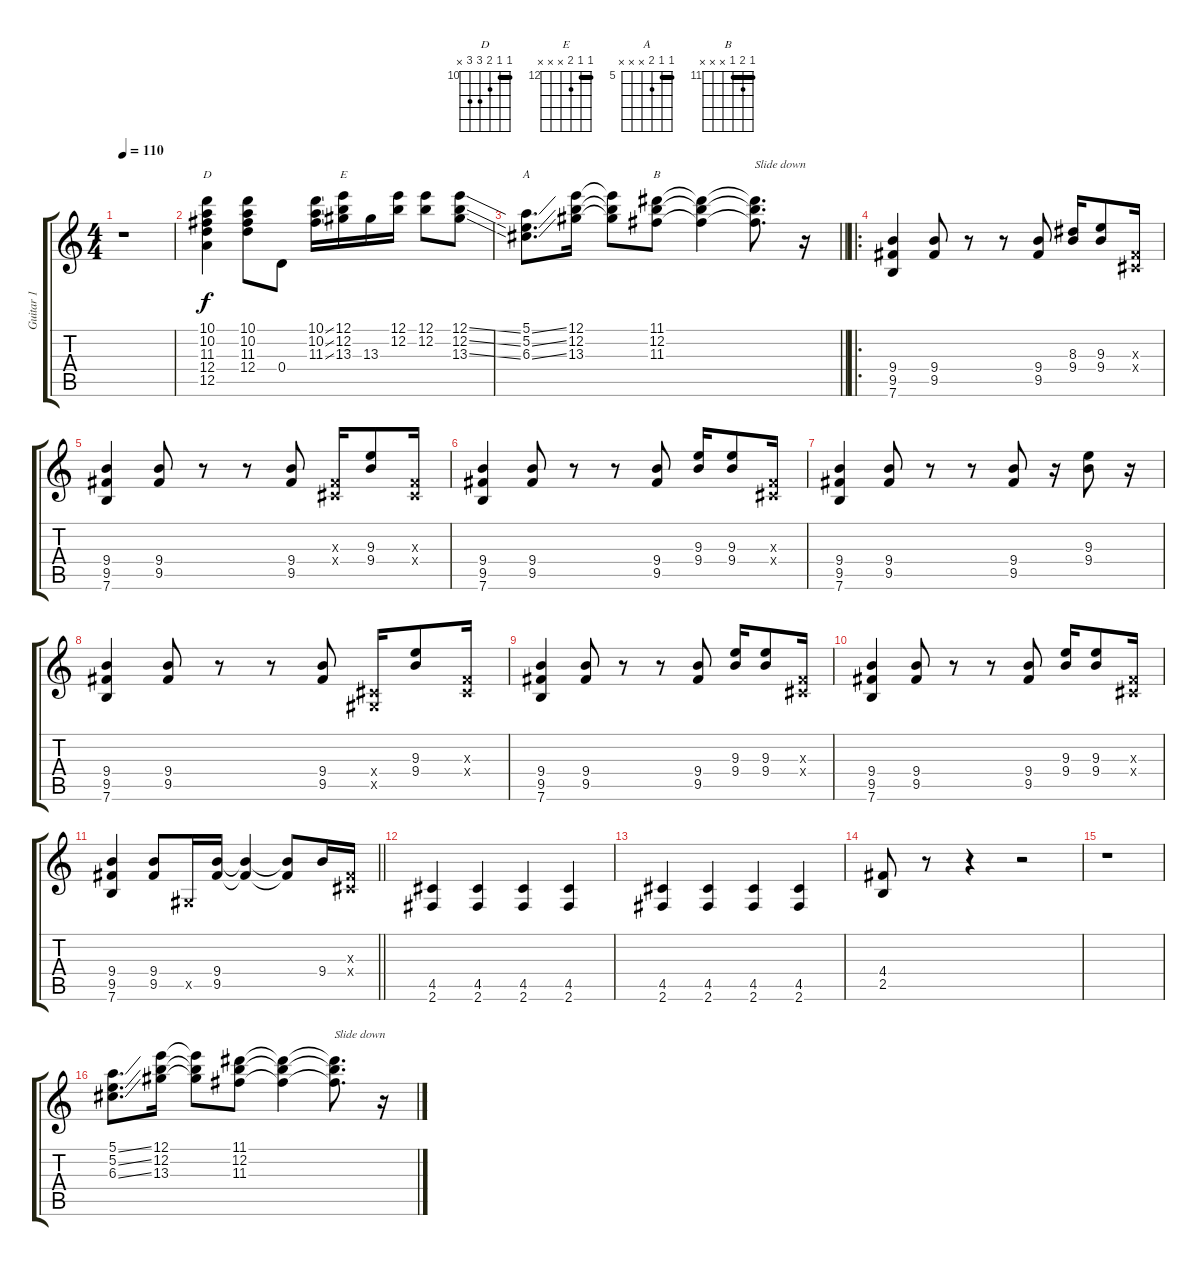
\track ("Guitar 1" "Guitar 1") {instrument overdrivenguitar}
\staff {score tabs}
\tuning (E4 B3 G3 D3 A2 E2) {hide}
\chord ("D" 10 10 11 12 12 x) {firstfret 10 barre 10}
\chord ("E" 12 12 13 x x x) {firstfret 12 barre 12}
\chord ("A" 5 5 6 x x x) {firstfret 5 barre 5}
\chord ("B" 11 12 11 x x x) {firstfret 11 barre 11}
\ts (4 4)
\tempo 110
\clef g2
\ks c
r.1{dy f} |
(10.1 10.2 11.3 12.4 12.5).4{ch "D"} (10.1 10.2 11.3 12.4).8 0.4.8 (10.1{ss} 10.2{ss} 11.3{ss}).16 (12.1 12.2 13.3).16{ch "E"} 13.3.16 (12.1 12.2).16 (12.1 12.2).8 (12.1{ss} 12.2{ss} 13.3{ss}).8 |
\barLineRight lightlight
(5.1{ss} 5.2{ss} 6.3{ss}).8{d ch "A"} (12.1 12.2 13.3).16 (12.1{t} 12.2{t} 13.3{t}).8 (11.1 12.2 11.3).8{ch "B"} (11.1{t} 12.2{t} 11.3{t}).4 (11.1{t} 12.2{t} 11.3{t}).8{d txt "Slide down"} r.16 |
\ro
(9.4 9.5 7.6).4 (9.4 9.5).8 r.8 r.8 (9.4 9.5).8 (8.3 9.4).16 (9.3 9.4).8 (-1.3{x} -1.4{x}).16 |
(9.4 9.5 7.6).4 (9.4 9.5).8 r.8 r.8 (9.4 9.5).8 (-1.3{x} -1.4{x}).16 (9.3 9.4).8 (-1.3{x} -1.4{x}).16 |
(9.4 9.5 7.6).4 (9.4 9.5).8 r.8 r.8 (9.4 9.5).8 (9.3 9.4).16 (9.3 9.4).8 (-1.3{x} -1.4{x}).16 |
(9.4 9.5 7.6).4 (9.4 9.5).8 r.8 r.8 (9.4 9.5).8 r.16 (9.3 9.4).8 r.16 |
(9.4 9.5 7.6).4 (9.4 9.5).8 r.8 r.8 (9.4 9.5).8 (-1.4{x} -1.5{x}).16 (9.3 9.4).8 (-1.3{x} -1.4{x}).16 |
(9.4 9.5 7.6).4 (9.4 9.5).8 r.8 r.8 (9.4 9.5).8 (9.3 9.4).16 (9.3 9.4).8 (-1.3{x} -1.4{x}).16 |
(9.4 9.5 7.6).4 (9.4 9.5).8 r.8 r.8 (9.4 9.5).8 (9.3 9.4).16 (9.3 9.4).8 (-1.3{x} -1.4{x}).16 |
\barLineRight lightlight
(9.4 9.5 7.6).4 (9.4 9.5).8 -1.5{x}.16 (9.4 9.5).16 (9.4{t} 9.5{t}).4 (9.4{t} 9.5{t}).8 9.4.16 (-1.3{x} -1.4{x}).16 |
(4.5 2.6).4 (4.5 2.6).4 (4.5 2.6).4 (4.5 2.6).4 |
(4.5 2.6).4 (4.5 2.6).4 (4.5 2.6).4 (4.5 2.6).4 |
(4.4 2.5).8 r.8 r.4 r.2 |
r.1 |
(5.1{ss} 5.2{ss} 6.3{ss}).8{d} (12.1 12.2 13.3).16 (12.1{t} 12.2{t} 13.3{t}).8 (11.1 12.2 11.3).8 (11.1{t} 12.2{t} 11.3{t}).4 (11.1{t} 12.2{t} 11.3{t}).8{d txt "Slide down"} r.16
